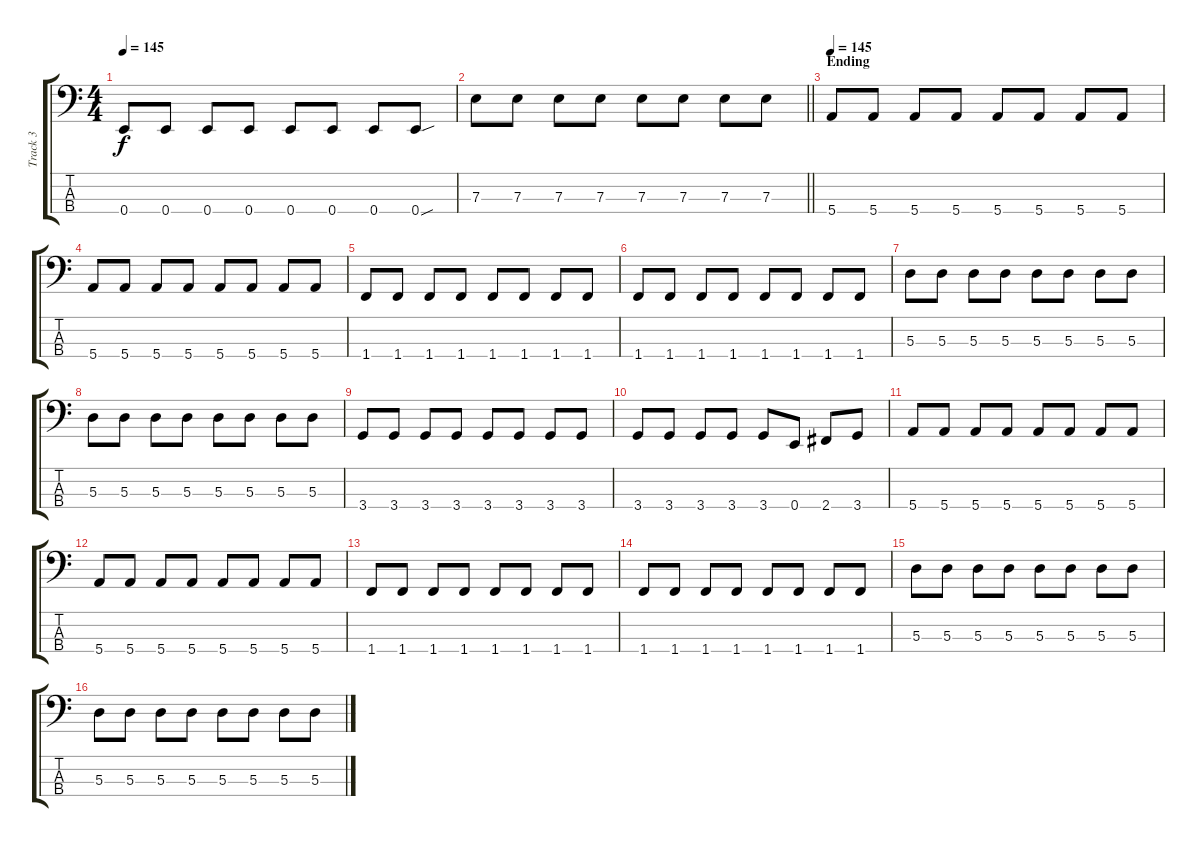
\track ("Track 3" "Track 3") {instrument electricbassfinger}
\staff {score tabs}
\tuning (G2 D2 A1 E1) {hide}
\ts (4 4)
\tempo 145
\clef f4
\ks c
0.4.8{dy f} 0.4.8 0.4.8 0.4.8 0.4.8 0.4.8 0.4.8 0.4{sou}.8 |
\barLineRight lightlight
7.3.8 7.3.8 7.3.8 7.3.8 7.3.8 7.3.8 7.3.8 7.3.8 |
\section ("" "Ending")
\tempo 145
5.4.8 5.4.8 5.4.8 5.4.8 5.4.8 5.4.8 5.4.8 5.4.8 |
5.4.8 5.4.8 5.4.8 5.4.8 5.4.8 5.4.8 5.4.8 5.4.8 |
1.4.8 1.4.8 1.4.8 1.4.8 1.4.8 1.4.8 1.4.8 1.4.8 |
1.4.8 1.4.8 1.4.8 1.4.8 1.4.8 1.4.8 1.4.8 1.4.8 |
5.3.8 5.3.8 5.3.8 5.3.8 5.3.8 5.3.8 5.3.8 5.3.8 |
5.3.8 5.3.8 5.3.8 5.3.8 5.3.8 5.3.8 5.3.8 5.3.8 |
3.4.8 3.4.8 3.4.8 3.4.8 3.4.8 3.4.8 3.4.8 3.4.8 |
3.4.8 3.4.8 3.4.8 3.4.8 3.4.8 0.4.8 2.4.8 3.4.8 |
5.4.8 5.4.8 5.4.8 5.4.8 5.4.8 5.4.8 5.4.8 5.4.8 |
5.4.8 5.4.8 5.4.8 5.4.8 5.4.8 5.4.8 5.4.8 5.4.8 |
1.4.8 1.4.8 1.4.8 1.4.8 1.4.8 1.4.8 1.4.8 1.4.8 |
1.4.8 1.4.8 1.4.8 1.4.8 1.4.8 1.4.8 1.4.8 1.4.8 |
5.3.8 5.3.8 5.3.8 5.3.8 5.3.8 5.3.8 5.3.8 5.3.8 |
5.3.8 5.3.8 5.3.8 5.3.8 5.3.8 5.3.8 5.3.8 5.3.8
